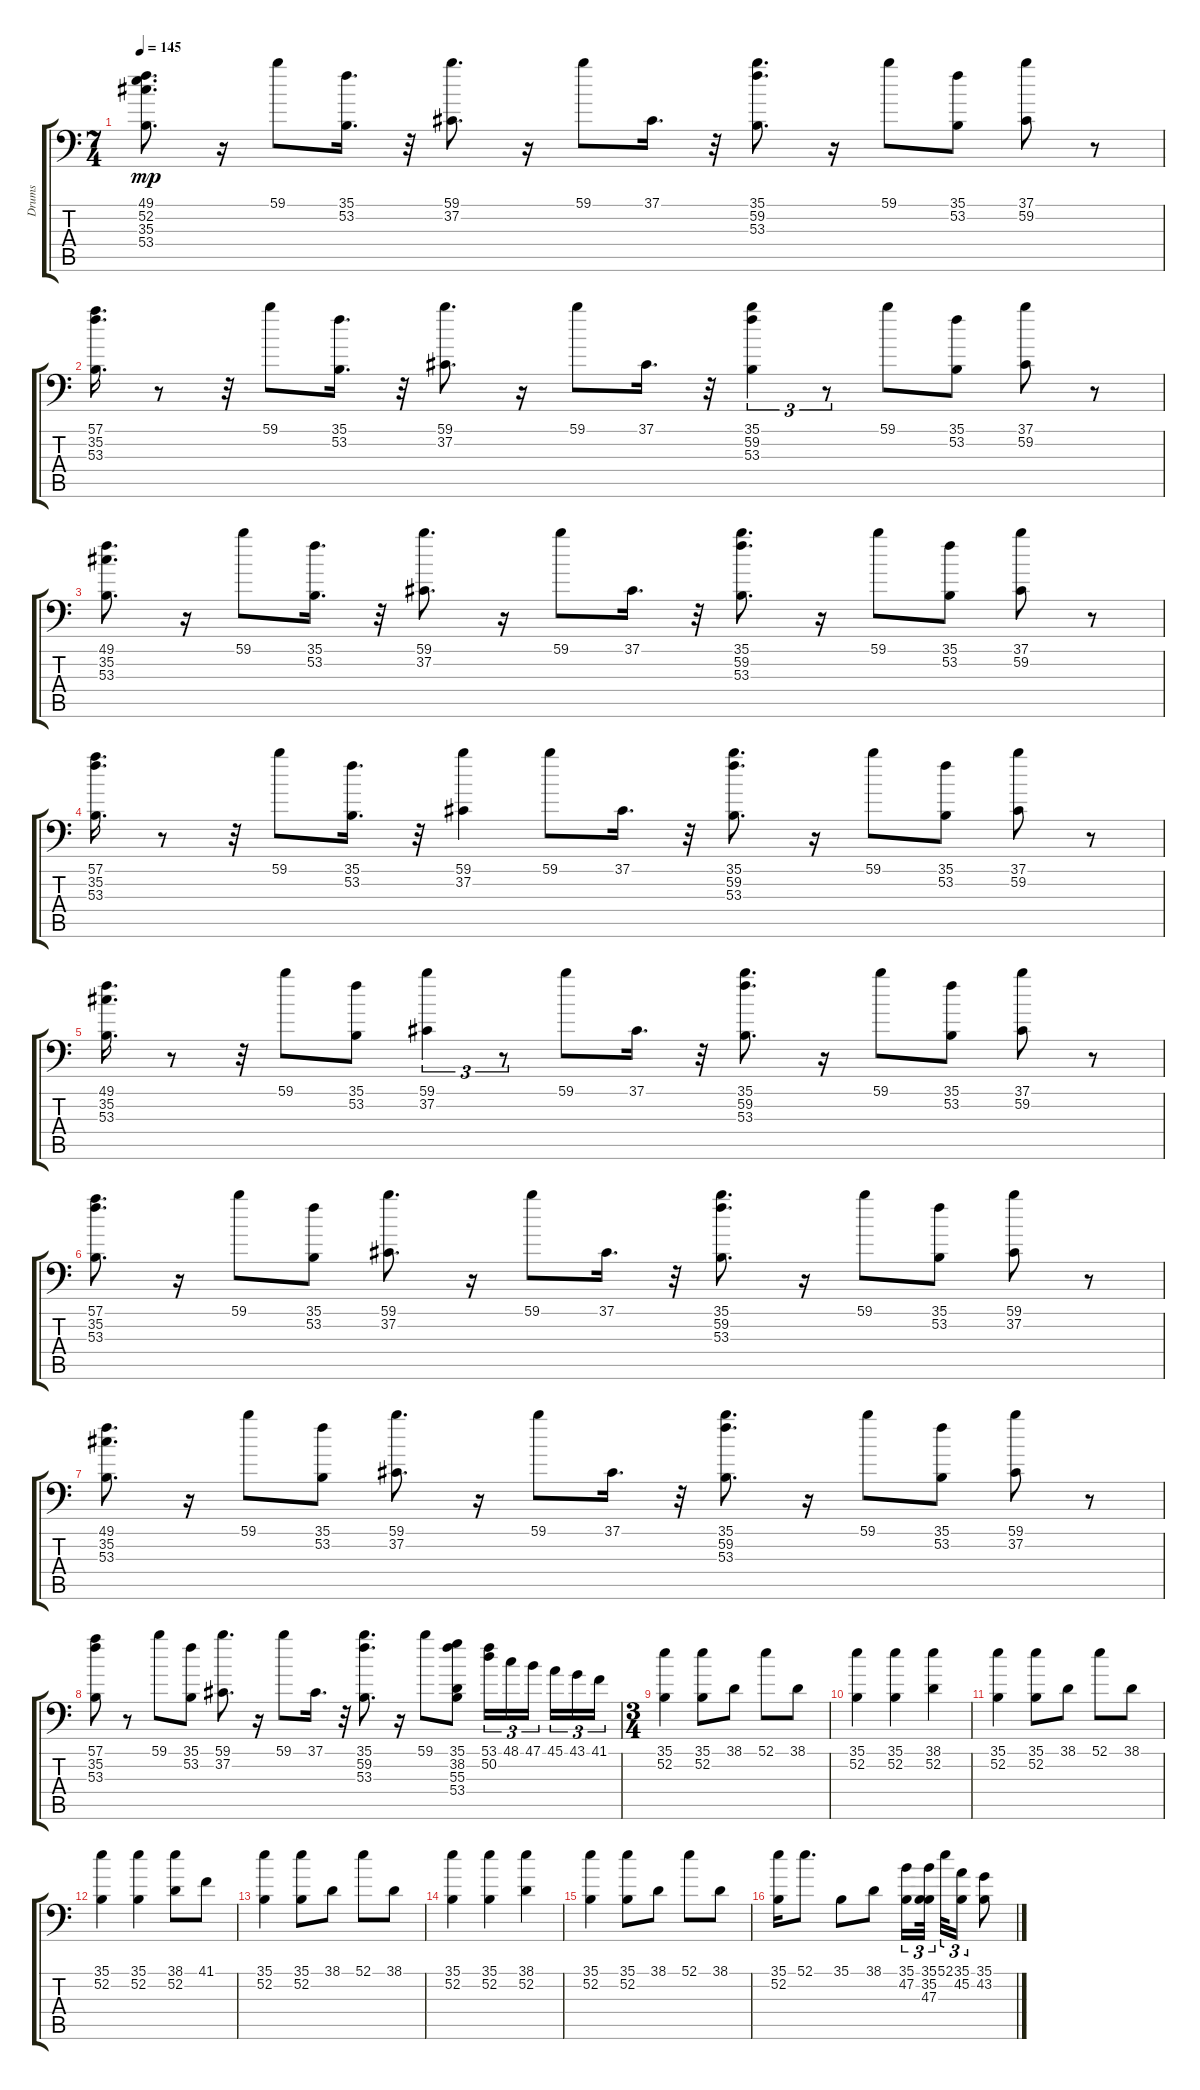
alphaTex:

\track ("Drums" "Drums") {instrument acousticgrandpiano}
\staff {score tabs}
\tuning (C-1 C-1 C-1 C-1 C-1 C-1) {hide}
\ts (7 4)
\tempo 145
\clef f4
\ks c
(49.1 52.2 35.3 53.4).8{d dy mp} r.16 59.1.8 (35.1 53.2).16{d} r.32 (59.1 37.2).8{d} r.16 59.1.8 37.1.16{d} r.32 (35.1 59.2 53.3).8{d} r.16 59.1.8 (35.1 53.2).8 (37.1 59.2).8 r.8 |
(57.1 35.2 53.3).16{d} r.8 r.32 59.1.8 (35.1 53.2).16{d} r.32 (59.1 37.2).8{d} r.16 59.1.8 37.1.16{d} r.32 (35.1 59.2 53.3).4{tu (3 2)} r.8{tu (3 2)} 59.1.8 (35.1 53.2).8 (37.1 59.2).8 r.8 |
(49.1 35.2 53.3).8{d} r.16 59.1.8 (35.1 53.2).16{d} r.32 (59.1 37.2).8{d} r.16 59.1.8 37.1.16{d} r.32 (35.1 59.2 53.3).8{d} r.16 59.1.8 (35.1 53.2).8 (37.1 59.2).8 r.8 |
(57.1 35.2 53.3).16{d} r.8 r.32 59.1.8 (35.1 53.2).16{d} r.32 (59.1 37.2).4 59.1.8 37.1.16{d} r.32 (35.1 59.2 53.3).8{d} r.16 59.1.8 (35.1 53.2).8 (37.1 59.2).8 r.8 |
(49.1 35.2 53.3).16{d} r.8 r.32 59.1.8 (35.1 53.2).8 (59.1 37.2).4{tu (3 2)} r.8{tu (3 2)} 59.1.8 37.1.16{d} r.32 (35.1 59.2 53.3).8{d} r.16 59.1.8 (35.1 53.2).8 (37.1 59.2).8 r.8 |
(57.1 35.2 53.3).8{d} r.16 59.1.8 (35.1 53.2).8 (59.1 37.2).8{d} r.16 59.1.8 37.1.16{d} r.32 (35.1 59.2 53.3).8{d} r.16 59.1.8 (35.1 53.2).8 (59.1 37.2).8 r.8 |
(49.1 35.2 53.3).8{d} r.16 59.1.8 (35.1 53.2).8 (59.1 37.2).8{d} r.16 59.1.8 37.1.16{d} r.32 (35.1 59.2 53.3).8{d} r.16 59.1.8 (35.1 53.2).8 (59.1 37.2).8 r.8 |
(57.1 35.2 53.3).8 r.8 59.1.8 (35.1 53.2).8 (59.1 37.2).8{d} r.16 59.1.8 37.1.16{d} r.32 (35.1 59.2 53.3).8{d} r.16 59.1.8 (35.1 38.2 55.3 53.4).8 (53.1 50.2).16{tu (3 2)} 48.1.16{tu (3 2)} 47.1.16{tu (3 2)} 45.1.16{tu (3 2)} 43.1.16{tu (3 2)} 41.1.16{tu (3 2)} |
\ts (3 4)
(35.1 52.2).4 (35.1 52.2).8 38.1.8 52.1.8 38.1.8 |
(35.1 52.2).4 (35.1 52.2).4 (38.1 52.2).4 |
(35.1 52.2).4 (35.1 52.2).8 38.1.8 52.1.8 38.1.8 |
(35.1 52.2).4 (35.1 52.2).4 (38.1 52.2).8 41.1.8 |
(35.1 52.2).4 (35.1 52.2).8 38.1.8 52.1.8 38.1.8 |
(35.1 52.2).4 (35.1 52.2).4 (38.1 52.2).4 |
(35.1 52.2).4 (35.1 52.2).8 38.1.8 52.1.8 38.1.8 |
(35.1 52.2).16 52.1.8{d} 35.1.8 38.1.8 (35.1 47.2).16{tu (3 2)} (35.1 35.2 47.3).32{tu (3 2)} 52.1.32{tu (3 2)} (35.1 45.2).16{tu (3 2)} (35.1 43.2).8
